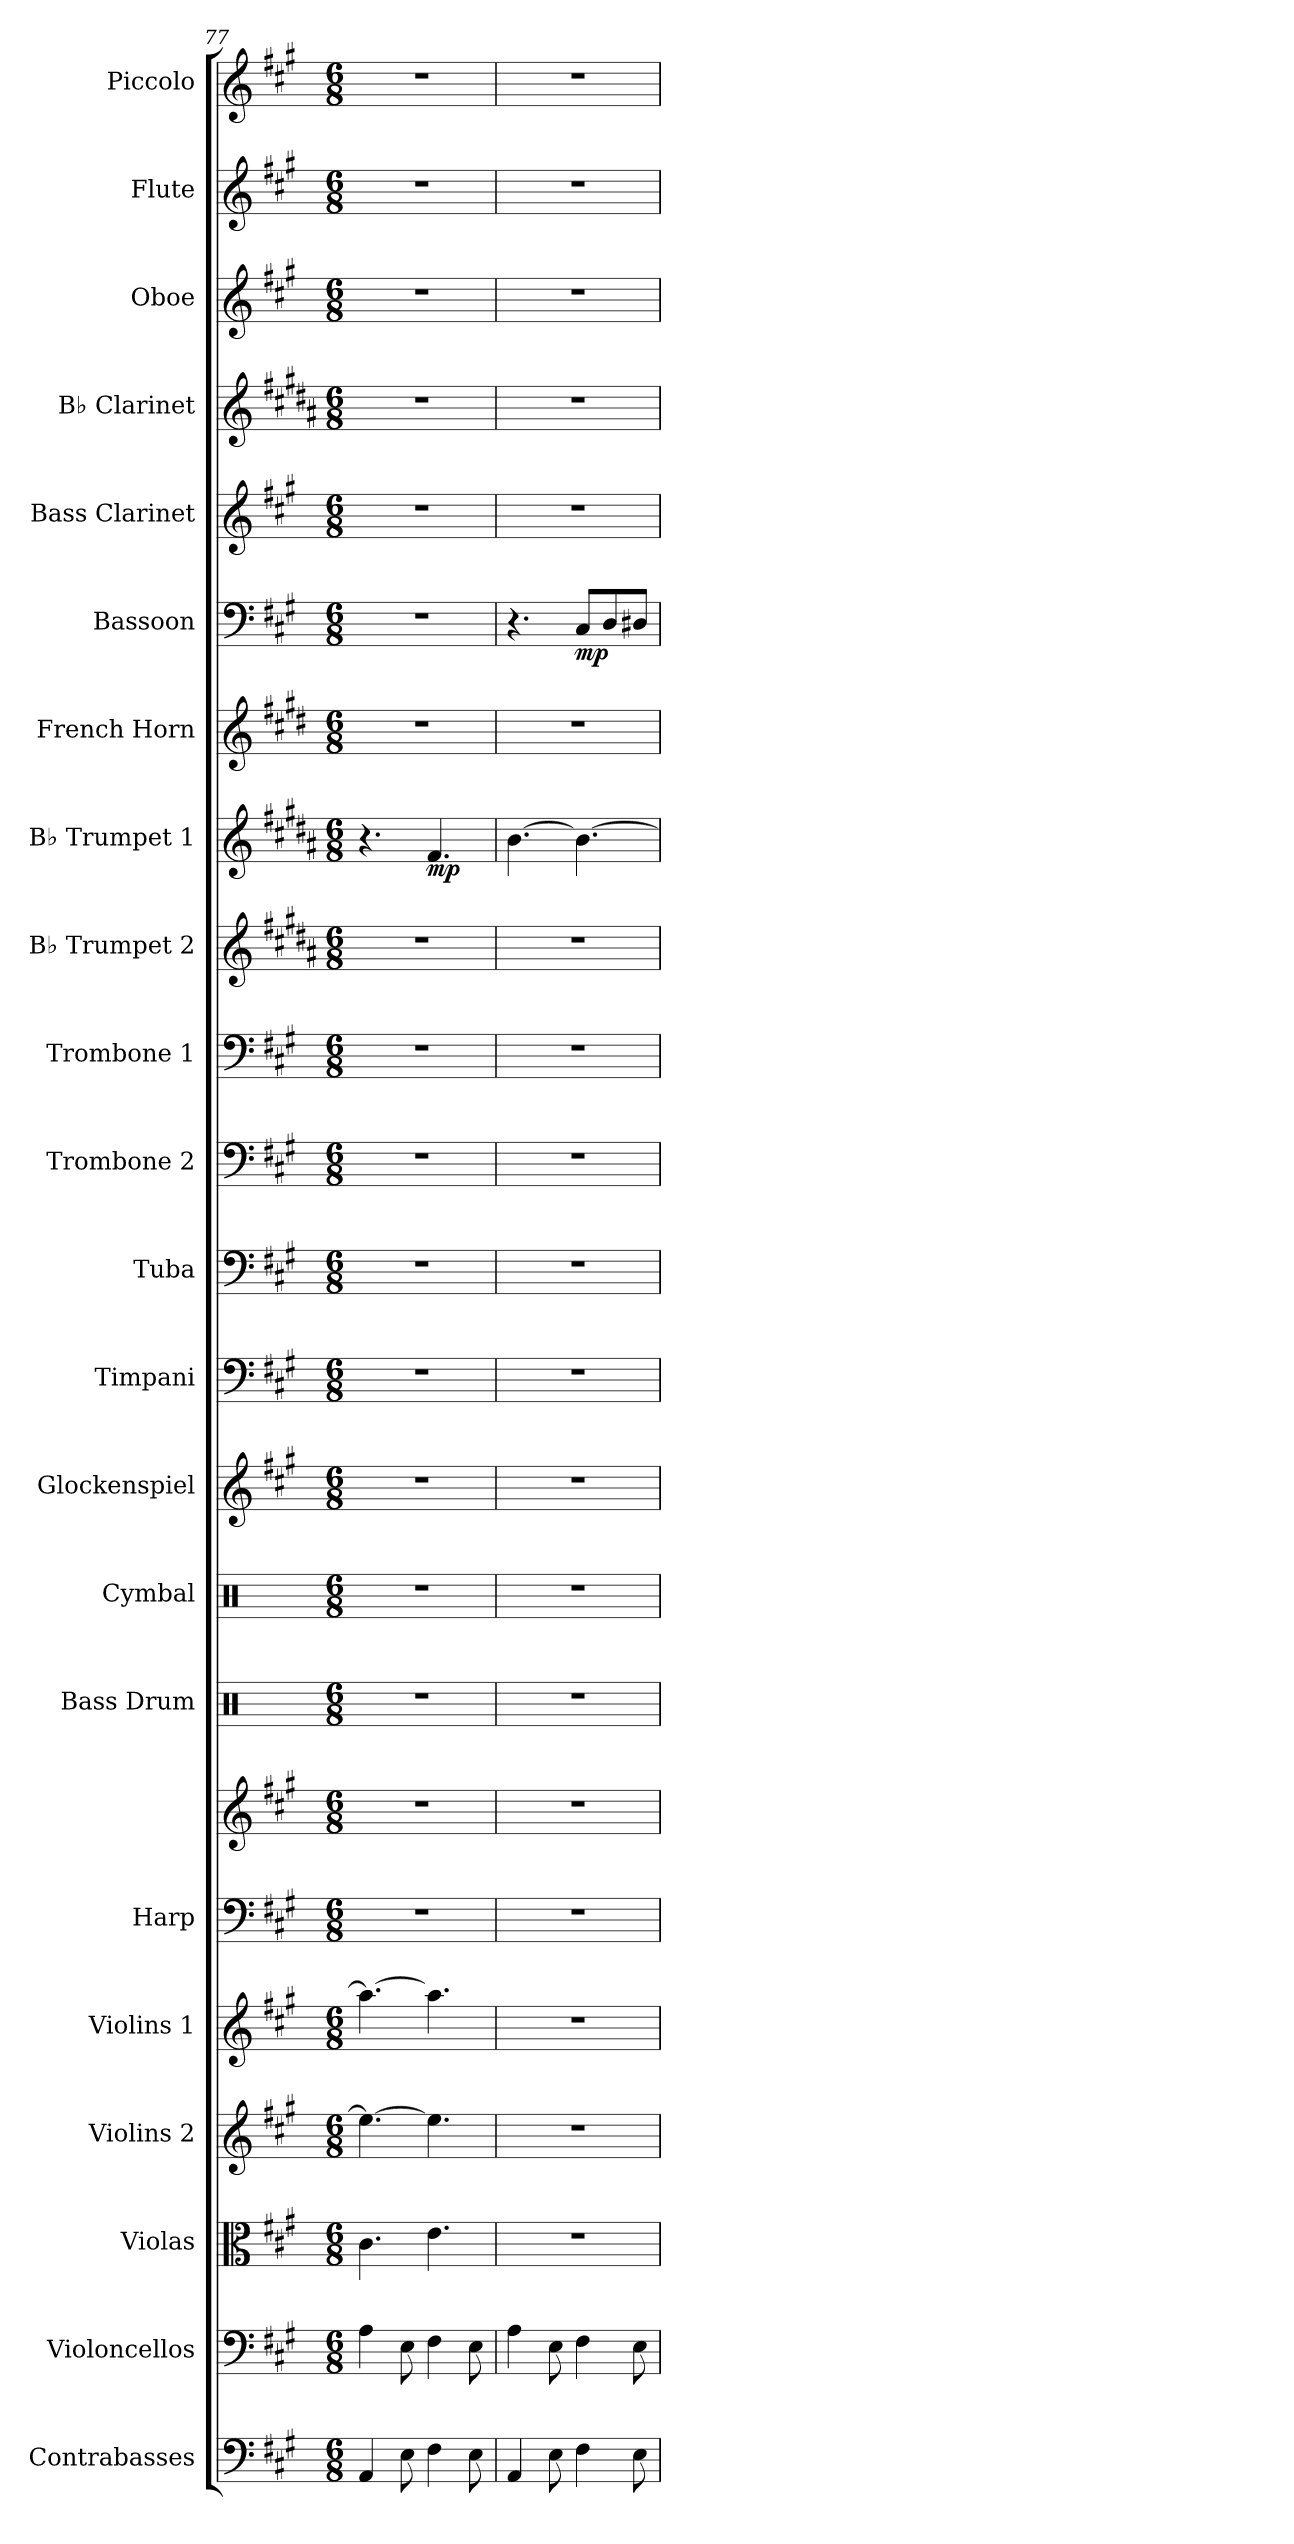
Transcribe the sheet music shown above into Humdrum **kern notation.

**kern	**kern	**kern	**kern	**kern	**kern	**kern	**kern	**kern	**kern	**kern	**kern	**kern	**kern	**kern	**kern	**dynam	**kern	**kern	**dynam	**kern	**kern	**kern	**kern	**kern
*part22	*part21	*part20	*part19	*part18	*part17	*part17	*part16	*part15	*part14	*part13	*part12	*part11	*part10	*part9	*part8	*part8	*part7	*part6	*part6	*part5	*part4	*part3	*part2	*part1
*staff23	*staff22	*staff21	*staff20	*staff19	*staff18	*staff17	*staff16	*staff15	*staff14	*staff13	*staff12	*staff11	*staff10	*staff9	*staff8	*staff8	*staff7	*staff6	*staff6	*staff5	*staff4	*staff3	*staff2	*staff1
*I"Contrabasses	*I"Violoncellos	*I"Violas	*I"Violins 2	*I"Violins 1	*I"Harp	*	*I"Bass Drum	*I"Cymbal	*I"Glockenspiel	*I"Timpani	*I"Tuba	*I"Trombone 2	*I"Trombone 1	*I"B♭ Trumpet 2	*I"B♭ Trumpet 1	*	*I"French Horn	*I"Bassoon	*	*I"Bass Clarinet	*I"B♭ Clarinet	*I"Oboe	*I"Flute	*I"Piccolo
*I'Cbs.	*I'Vcs.	*I'Vlas.	*I'Vlns. 2	*I'Vlns. 1	*I'Hrp.	*	*I'B. Dr.	*I'Cym.	*I'Glock.	*I'Timp.	*I'Tba.	*I'Tbn. 2	*I'Tbn. 1	*I'B♭ Tpt. 2	*I'B♭ Tpt. 1	*	*I'F Hn.	*I'Bsn.	*	*I'B. Cl.	*I'B♭ Cl.	*I'Ob.	*I'Fl.	*I'Picc.
*clefF4	*clefF4	*clefC3	*clefG2	*clefG2	*clefF4	*clefG2	*clefX	*clefX	*clefG2	*clefF4	*clefF4	*clefF4	*clefF4	*clefG2	*clefG2	*	*clefG2	*clefF4	*	*clefG2	*clefG2	*clefG2	*clefG2	*clefG2
*ITrd7c12	*	*	*	*	*	*	*	*	*ITrd-14c-24	*	*	*	*	*ITrd1c2	*ITrd1c2	*	*ITrd4c7	*	*	*ITrd8c14	*ITrd1c2	*	*	*ITrd-7c-12
*k[f#c#g#]	*k[f#c#g#]	*k[f#c#g#]	*k[f#c#g#]	*k[f#c#g#]	*k[f#c#g#]	*k[f#c#g#]	*k[]	*k[]	*k[f#c#g#]	*k[f#c#g#]	*k[f#c#g#]	*k[f#c#g#]	*k[f#c#g#]	*k[f#c#g#]	*k[f#c#g#]	*	*k[f#c#g#]	*k[f#c#g#]	*	*k[f#c#g#]	*k[f#c#g#]	*k[f#c#g#]	*k[f#c#g#]	*k[f#c#g#]
*M6/8	*M6/8	*M6/8	*M6/8	*M6/8	*M6/8	*M6/8	*M6/8	*M6/8	*M6/8	*M6/8	*M6/8	*M6/8	*M6/8	*M6/8	*M6/8	*	*M6/8	*M6/8	*	*M6/8	*M6/8	*M6/8	*M6/8	*M6/8
=77	=77	=77	=77	=77	=77	=77	=77	=77	=77	=77	=77	=77	=77	=77	=77	=77	=77	=77	=77	=77	=77	=77	=77	=77
4AAA/	4A\	4.c#\	4.ee\_	4.aa\_	2.r	2.r	2.r	2.r	2.r	2.r	2.r	2.r	2.r	2.r	4.r	.	2.r	2.r	.	2.r	2.r	2.r	2.r	2.r
8EE\	8E\	.	.	.	.	.	.	.	.	.	.	.	.	.	.	.	.	.	.	.	.	.	.	.
!	!	!	!	!	!	!	!	!	!	!	!	!	!	!	!	!LO:DY:b	!	!	!	!	!	!	!	!
4FF#\	4F#\	4.e\	4.ee\]	4.aa\]	.	.	.	.	.	.	.	.	.	.	4.e/	mp	.	.	.	.	.	.	.	.
8EE\	8E\	.	.	.	.	.	.	.	.	.	.	.	.	.	.	.	.	.	.	.	.	.	.	.
=78	=78	=78	=78	=78	=78	=78	=78	=78	=78	=78	=78	=78	=78	=78	=78	=78	=78	=78	=78	=78	=78	=78	=78	=78
4AAA/	4A\	2.r	2.r	2.r	2.r	2.r	2.r	2.r	2.r	2.r	2.r	2.r	2.r	2.r	[4.a\	.	2.r	4.r	.	2.r	2.r	2.r	2.r	2.r
8EE\	8E\	.	.	.	.	.	.	.	.	.	.	.	.	.	.	.	.	.	.	.	.	.	.	.
!	!	!	!	!	!	!	!	!	!	!	!	!	!	!	!	!	!	!	!LO:DY:b	!	!	!	!	!
4FF#\	4F#\	.	.	.	.	.	.	.	.	.	.	.	.	.	4.a\_	.	.	8C#/L	mp	.	.	.	.	.
.	.	.	.	.	.	.	.	.	.	.	.	.	.	.	.	.	.	8D/	.	.	.	.	.	.
8EE\	8E\	.	.	.	.	.	.	.	.	.	.	.	.	.	.	.	.	8D#X/J	.	.	.	.	.	.
=	=	=	=	=	=	=	=	=	=	=	=	=	=	=	=	=	=	=	=	=	=	=	=	=
*-	*-	*-	*-	*-	*-	*-	*-	*-	*-	*-	*-	*-	*-	*-	*-	*-	*-	*-	*-	*-	*-	*-	*-	*-
